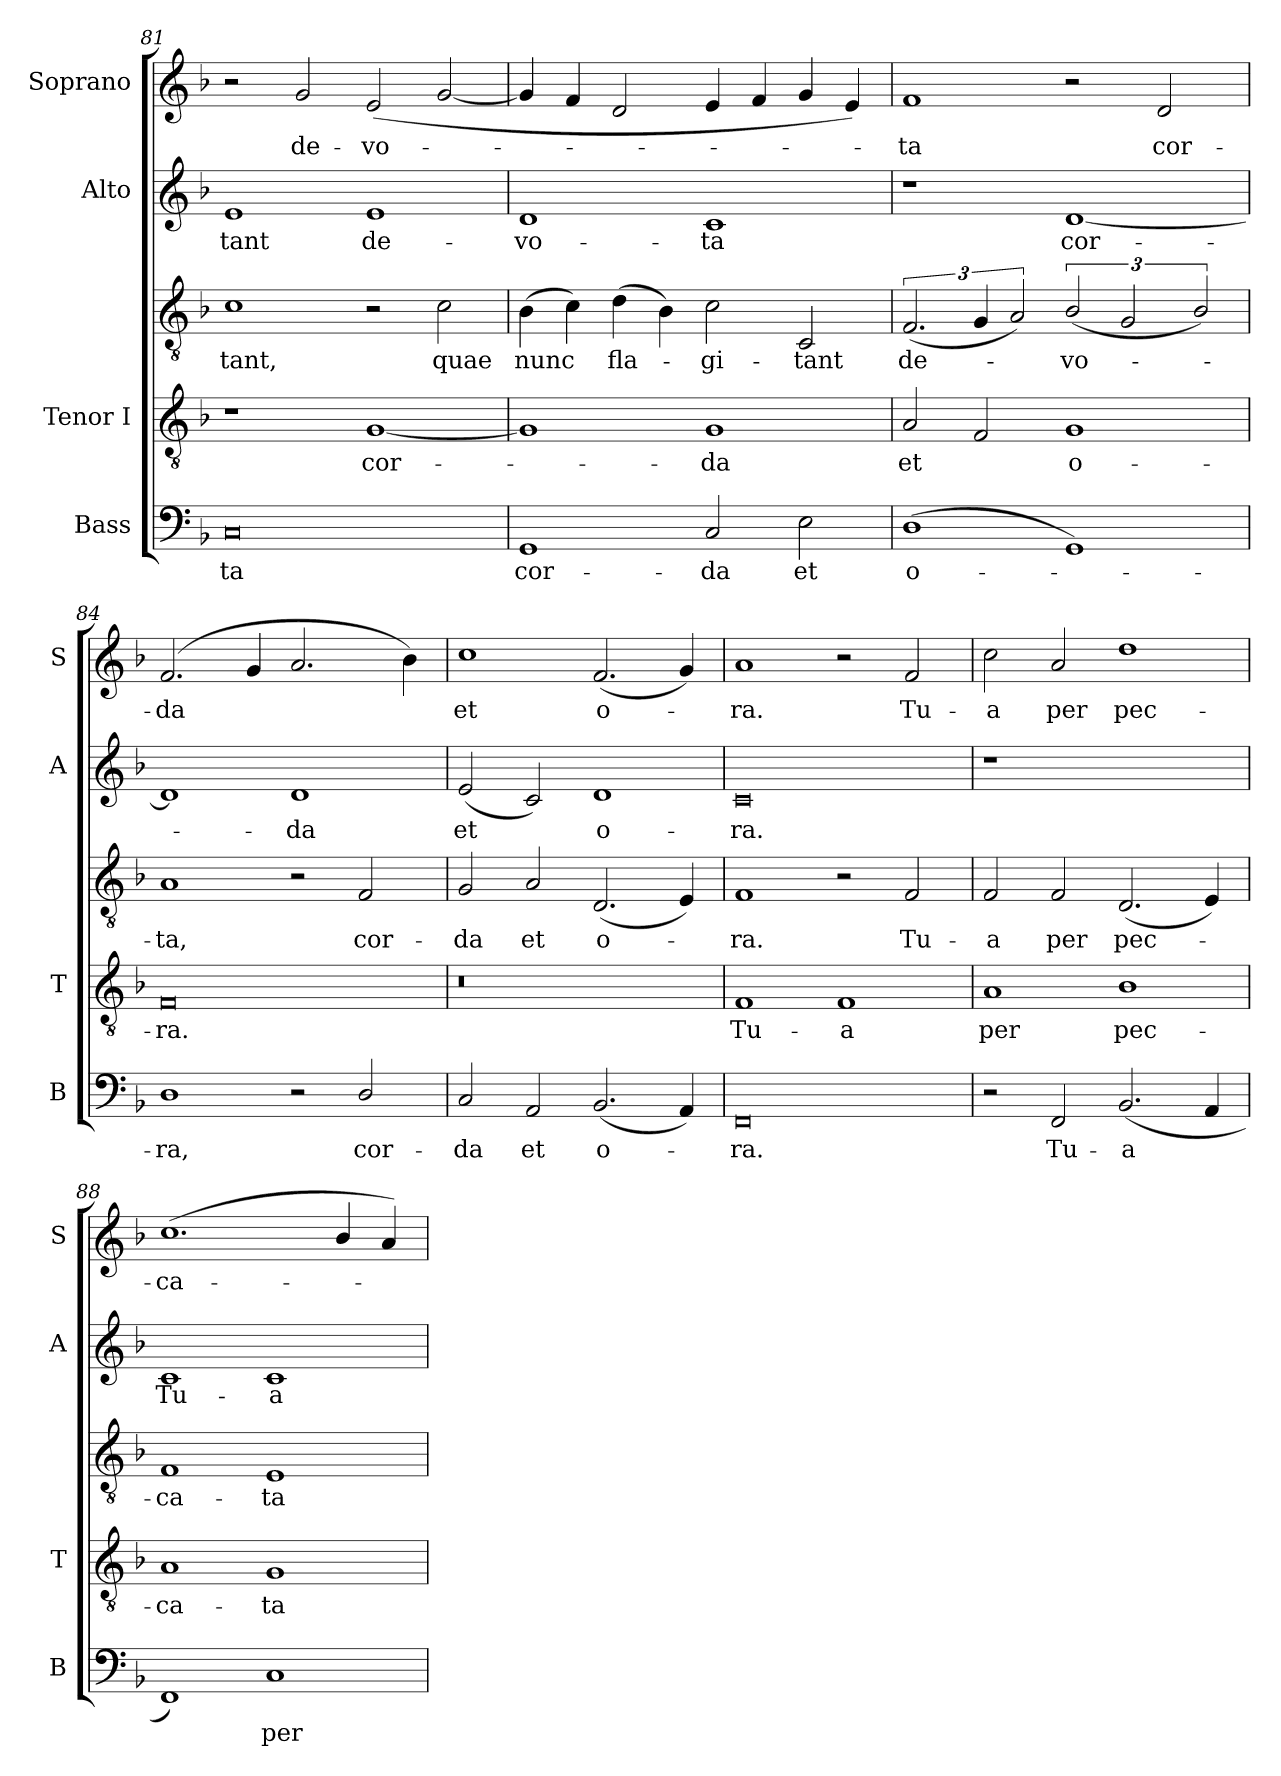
**kern	**text	**kern	**text	**kern	**text	**kern	**text	**kern	**text
*part4	*part4	*part3	*part3	*part3	*part3	*part2	*part2	*part1	*part1
*staff5	*staff5	*staff4	*staff4	*staff3	*staff3	*staff2	*staff2	*staff1	*staff1
*I"Bass	*	*I"Tenor I	*	*	*	*I"Alto	*	*I"Soprano	*
*I'B	*	*I'T	*	*	*	*I'A	*	*I'S	*
*clefF4	*	*clefGv2	*	*clefGv2	*	*clefG2	*	*clefG2	*
*k[b-]	*	*k[b-]	*	*k[b-]	*	*k[b-]	*	*k[b-]	*
*F:	*	*F:	*	*F:	*	*F:	*	*F:	*
=81	=81	=81	=81	=81	=81	=81	=81	=81	=81
!	!LO:LY:b	!	!	!	!LO:LY:b	!	!LO:LY:b	!	!
0C	-ta	1r	.	1c	tant,	1e	-tant	2r	.
!	!	!	!	!	!	!	!	!	!LO:LY:b
.	.	.	.	.	.	.	.	2g/	de-
!	!	!	!LO:LY:b	!	!	!	!LO:LY:b	!	!LO:LY:b
.	.	[1G	cor-	2r	.	1e	de-	(<2e/	-vo-
!	!	!	!	!	!LO:LY:b	!	!	!	!
.	.	.	.	2c\	quae	.	.	[2g/	.
=82	=82	=82	=82	=82	=82	=82	=82	=82	=82
!	!LO:LY:b	!	!	!	!LO:LY:b	!	!LO:LY:b	!	!
1GG	cor-	1G]	.	(>4B-\	nunc	1d	-vo-	4g/]	.
.	.	.	.	4c\)	.	.	.	4f/	.
!	!	!	!	!	!LO:LY:b	!	!	!	!
.	.	.	.	(>4d\	fla-	.	.	2d/	.
.	.	.	.	4B-\)	.	.	.	.	.
!	!LO:LY:b	!	!LO:LY:b	!	!LO:LY:b	!	!LO:LY:b	!	!
2C/	-da	1G	da	2c\	gi-	1c	-ta	4e/	.
.	.	.	.	.	.	.	.	4f/	.
!	!LO:LY:b	!	!	!	!LO:LY:b	!	!	!	!
2E\	et	.	.	2C/	-tant	.	.	4g/	.
.	.	.	.	.	.	.	.	4e/)	.
=83	=83	=83	=83	=83	=83	=83	=83	=83	=83
!	!LO:LY:b	!	!LO:LY:b	!	!LO:LY:b	!	!	!	!LO:LY:b
(<1D	o-	2A/	et	(<3.F/	de-	1r	.	1f	ta
.	.	2F/	.	6G/	.	.	.	.	.
.	.	.	.	3A/)	.	.	.	.	.
!	!	!	!LO:LY:b	!	!LO:LY:b	!	!LO:LY:b	!	!
1GG)	.	1G	o-	(<3B-/	vo-	[1d	cor-	2r	.
.	.	.	.	3G/	.	.	.	.	.
!	!	!	!	!	!	!	!	!	!LO:LY:b
.	.	.	.	.	.	.	.	2d/	cor-
.	.	.	.	3B-/)	.	.	.	.	.
=84	=84	=84	=84	=84	=84	=84	=84	=84	=84
!	!LO:LY:b	!	!LO:LY:b	!	!LO:LY:b	!	!	!	!LO:LY:b
1D	ra,	0F	-ra.	1A	-ta,	1d]	.	(<2.f/	-da
.	.	.	.	.	.	.	.	4g/	.
!	!	!	!	!	!	!	!LO:LY:b	!	!
2r	.	.	.	2r	.	1d	da	2.a/	.
!	!LO:LY:b	!	!	!	!LO:LY:b	!	!	!	!
2D/	cor-	.	.	2F/	cor-	.	.	.	.
.	.	.	.	.	.	.	.	4b-\)	.
!!LO:LB:g=z
=85	=85	=85	=85	=85	=85	=85	=85	=85	=85
!	!LO:LY:b	!	!	!	!LO:LY:b	!	!LO:LY:b	!	!LO:LY:b
2C/	-da	0r	.	2G/	da	(<2e/	et	1cc	et
!	!LO:LY:b	!	!	!	!LO:LY:b	!	!	!	!
2AA/	et	.	.	2A/	et	2c/)	.	.	.
!	!LO:LY:b	!	!	!	!LO:LY:b	!	!LO:LY:b	!	!LO:LY:b
(<2.BB-/	o-	.	.	(<2.D/	o-	1d	o-	(<2.f/	o-
4AA/)	.	.	.	4E/)	.	.	.	4g/)	.
=86	=86	=86	=86	=86	=86	=86	=86	=86	=86
!	!LO:LY:b	!	!LO:LY:b	!	!LO:LY:b	!	!LO:LY:b	!	!LO:LY:b
0FF	ra.	1F	-Tu-	1F	ra.	0c	-ra.	1a	ra.
!	!	!	!LO:LY:b	!	!	!	!	!	!
.	.	1F	-a	2r	.	.	.	2r	.
!	!	!	!	!	!LO:LY:b	!	!	!	!LO:LY:b
.	.	.	.	2F/	Tu-	.	.	2f/	Tu-
=87	=87	=87	=87	=87	=87	=87	=87	=87	=87
!	!	!	!LO:LY:b	!	!LO:LY:b	!	!	!	!LO:LY:b
2r	.	1A	per	2F/	a	1r	.	2cc\	-a
!	!LO:LY:b	!	!	!	!LO:LY:b	!	!	!	!LO:LY:b
2FF/	Tu-	.	.	2F/	per	.	.	2a/	per
!	!LO:LY:b	!	!LO:LY:b	!	!LO:LY:b	!	!	!	!LO:LY:b
(<2.BB-/	-a	1B-	pec-	(<2.D/	pec-	1ryy	.	1dd	pec-
4AA/	.	.	.	4E/)	.	.	.	.	.
=88	=88	=88	=88	=88	=88	=88	=88	=88	=88
!	!	!	!LO:LY:b	!	!LO:LY:b	!	!LO:LY:b	!	!LO:LY:b
1FF)	.	1A	ca-	1F	-ca-	1c	Tu-	(<1.cc	-ca-
!	!LO:LY:b	!	!LO:LY:b	!	!LO:LY:b	!	!LO:LY:b	!	!
1C	per	1G	-ta	1E	-ta	1c	-a	.	.
.	.	.	.	.	.	.	.	4b-/	.
.	.	.	.	.	.	.	.	4a/)	.
=	=	=	=	=	=	=	=	=	=
*-	*-	*-	*-	*-	*-	*-	*-	*-	*-
